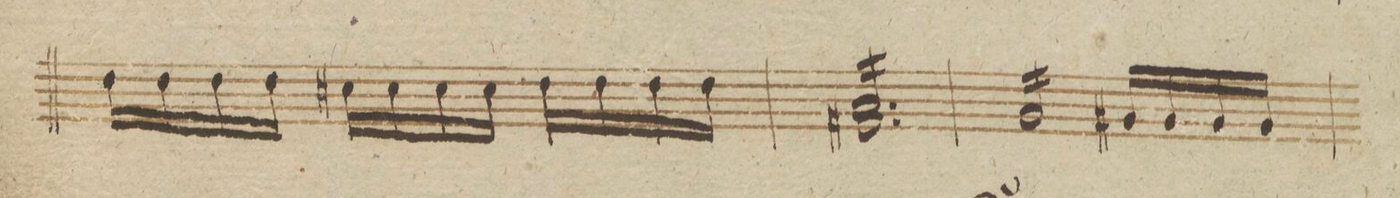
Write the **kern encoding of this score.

**kern	**dynam
*I"Violino 2do	*
*clefG2	*
*k[b-]	*
*M3/4	*
16dd\LL	.
16dd\	.
16dd\	.
16dd\JJ	.
16cc#X\LL	.
16cc#\	.
16cc#\	.
16cc#\JJ	.
16dd\LL	.
16dd\	.
16dd\	.
16dd\JJ	.
=55	=55
*tremolo	*
16a/LL 16f#X/	.
16a/ 16f#/	.
16a/ 16f#/	.
16a/ 16f#/	.
16a/ 16f#/	.
16a/ 16f#/	.
16a/ 16f#/	.
16a/ 16f#/	.
16a/ 16f#/	.
16a/ 16f#/	.
16a/ 16f#/	.
16a/JJ 16f#/	.
=56	=56
16g/LL	.
16g/	.
16g/	.
16g/	.
16g/	.
16g/	.
16g/	.
16g/JJ	.
*Xtremolo	*
16g#X/LL	.
16g#/	.
16g#/	.
16g#/JJ	.
*null	*
=57	=57
*-	*-
